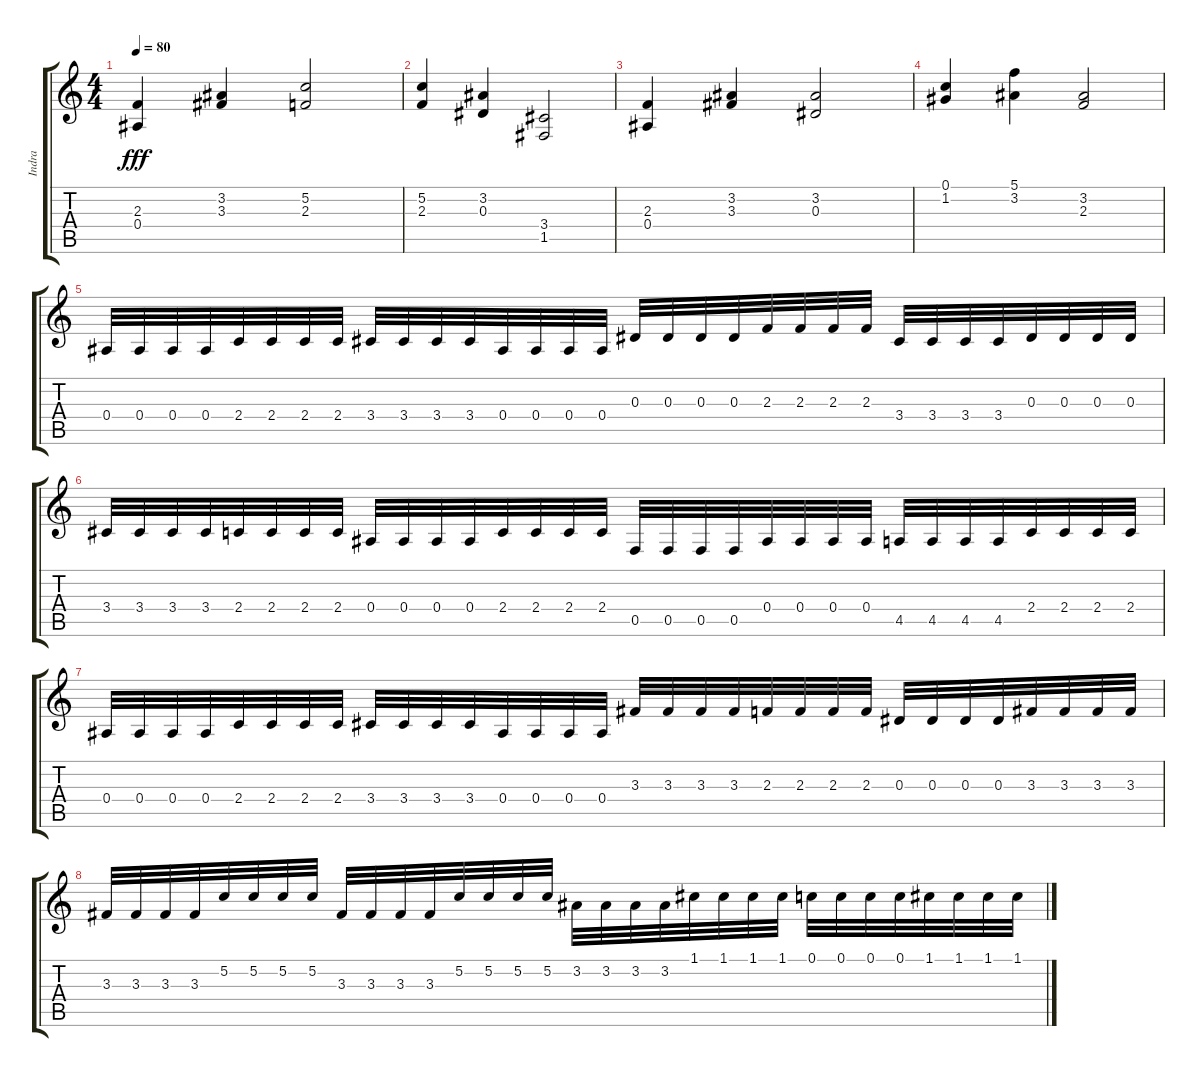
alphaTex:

\track ("Indra" "Indra") {instrument distortionguitar}
\staff {score tabs}
\tuning (C4 G3 Eb3 Bb2 F2 C2) {hide}
\ts (4 4)
\tempo 80
\clef g2
\ks c
(2.3 0.4).4{dy fff} (3.2 3.3).4 (5.2 2.3).2 |
(5.2 2.3).4 (3.2 0.3).4 (3.4 1.5).2 |
(2.3 0.4).4 (3.2 3.3).4 (3.2 0.3).2 |
(0.1 1.2).4 (5.1 3.2).4 (3.2 2.3).2 |
0.4.32 0.4.32 0.4.32 0.4.32 2.4.32 2.4.32 2.4.32 2.4.32 3.4.32 3.4.32 3.4.32 3.4.32 0.4.32 0.4.32 0.4.32 0.4.32 0.3.32 0.3.32 0.3.32 0.3.32 2.3.32 2.3.32 2.3.32 2.3.32 3.4.32 3.4.32 3.4.32 3.4.32 0.3.32 0.3.32 0.3.32 0.3.32 |
3.4.32 3.4.32 3.4.32 3.4.32 2.4.32 2.4.32 2.4.32 2.4.32 0.4.32 0.4.32 0.4.32 0.4.32 2.4.32 2.4.32 2.4.32 2.4.32 0.5.32 0.5.32 0.5.32 0.5.32 0.4.32 0.4.32 0.4.32 0.4.32 4.5.32 4.5.32 4.5.32 4.5.32 2.4.32 2.4.32 2.4.32 2.4.32 |
0.4.32 0.4.32 0.4.32 0.4.32 2.4.32 2.4.32 2.4.32 2.4.32 3.4.32 3.4.32 3.4.32 3.4.32 0.4.32 0.4.32 0.4.32 0.4.32 3.3.32 3.3.32 3.3.32 3.3.32 2.3.32 2.3.32 2.3.32 2.3.32 0.3.32 0.3.32 0.3.32 0.3.32 3.3.32 3.3.32 3.3.32 3.3.32 |
3.3.32 3.3.32 3.3.32 3.3.32 5.2.32 5.2.32 5.2.32 5.2.32 3.3.32 3.3.32 3.3.32 3.3.32 5.2.32 5.2.32 5.2.32 5.2.32 3.2.32 3.2.32 3.2.32 3.2.32 1.1.32 1.1.32 1.1.32 1.1.32 0.1.32 0.1.32 0.1.32 0.1.32 1.1.32 1.1.32 1.1.32 1.1.32
